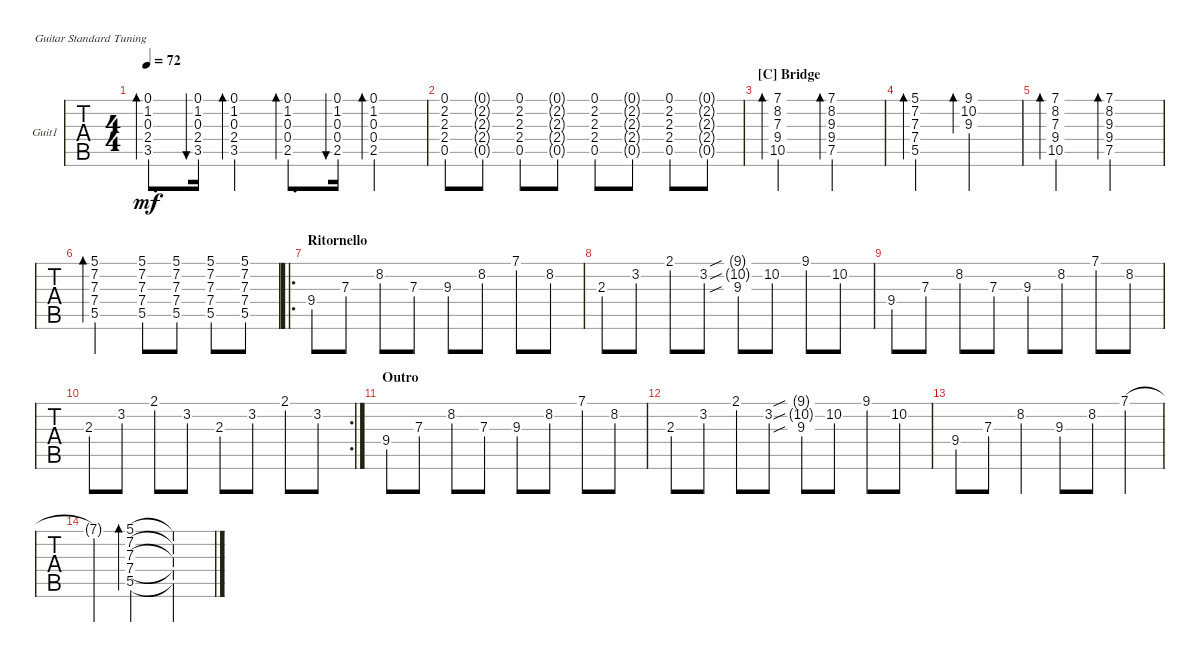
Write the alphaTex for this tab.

\defaultSystemsLayout 4
\bracketExtendMode groupsimilarinstruments
\firstSystemTrackNameOrientation horizontal
\otherSystemsTrackNameOrientation horizontal
\track ("Ace" "Guit1") {mute instrument electricguitarclean}
\staff {tabs}
\tuning (E4 B3 G3 D3 A2 E2)
\ts (4 4)
\tempo 72
\clef g2
\ks c
(2.4 0.3 1.2 0.1 3.5).8{d bd 30 dy mf} (2.4 0.3 1.2 0.1 3.5).16{bu 30} (2.4 0.3 1.2 0.1 3.5).4{bd 30} (2.5 0.4 0.3 1.2 0.1).8{d bd 30} (0.4 0.3 1.2 0.1 2.5).16{bu 30} (0.4 0.3 1.2 0.1 2.5).4{bd 30} |
(2.4 2.3 2.2 0.1 0.5).8 (2.4{g} 2.3{g} 2.2{g} 0.1{g} 0.5{g}).8 (2.4 2.3 2.2 0.1 0.5).8 (2.4{g} 2.3{g} 2.2{g} 0.1{g} 0.5{g}).8 (2.4 2.3 2.2 0.1 0.5).8 (2.4{g} 2.3{g} 2.2{g} 0.1{g} 0.5{g}).8 (2.4 2.3 2.2 0.1 0.5).8 (2.4{g} 2.3{g} 2.2{g} 0.1{g} 0.5{g}).8 |
\section ("C" "Bridge")
(9.4 7.3 8.2 7.1 10.5).2{bd 144} (9.3 9.4 8.2 7.1 7.5).2{bd 141} |
(7.4 7.3 7.2 5.1 5.5).2{bd 144} (9.3 10.2 9.1).2{bd 141} |
(9.4 7.3 8.2 7.1 10.5).2{bd 144} (9.3 9.4 8.2 7.1 7.5).2{bd 141} |
(7.4 7.3 7.2 5.1 5.5).2{bd 144} (7.4 7.3 7.2 5.1 5.5).8 (7.4 7.3 7.2 5.1 5.5).8 (7.4 7.3 7.2 5.1 5.5).8 (7.4 7.3 7.2 5.1 5.5).8 |
\ro
\section ("" "Ritornello")
9.4.8 7.3.8 8.2.8 7.3.8 9.3.8 8.2.8 7.1.8 8.2.8 |
2.3.8 3.2.8 2.1.8 3.2.8 (9.3{sib} 10.2{sib g} 9.1{sib g}).8 10.2.8 9.1.8 10.2.8 |
9.4.8 7.3.8 8.2.8 7.3.8 9.3.8 8.2.8 7.1.8 8.2.8 |
\rc 2
2.3.8 3.2.8 2.1.8 3.2.8 2.3.8 3.2.8 2.1.8 3.2.8 |
\section ("" "Outro")
9.4.8 7.3.8 8.2.8 7.3.8 9.3.8 8.2.8 7.1.8 8.2.8 |
2.3.8 3.2.8 2.1.8 3.2.8 (9.3{sib} 10.2{sib g} 9.1{sib g}).8 10.2.8 9.1.8 10.2.8 |
9.4.8 7.3.8 8.2.4 9.3.8 8.2.8 7.1.4 |
7.1{t}.4 (7.4 7.3 7.2 5.1 5.5).2{bd 144} (7.4{t} 7.3{t} 7.2{t} 5.1{t} 5.5{t}).2
